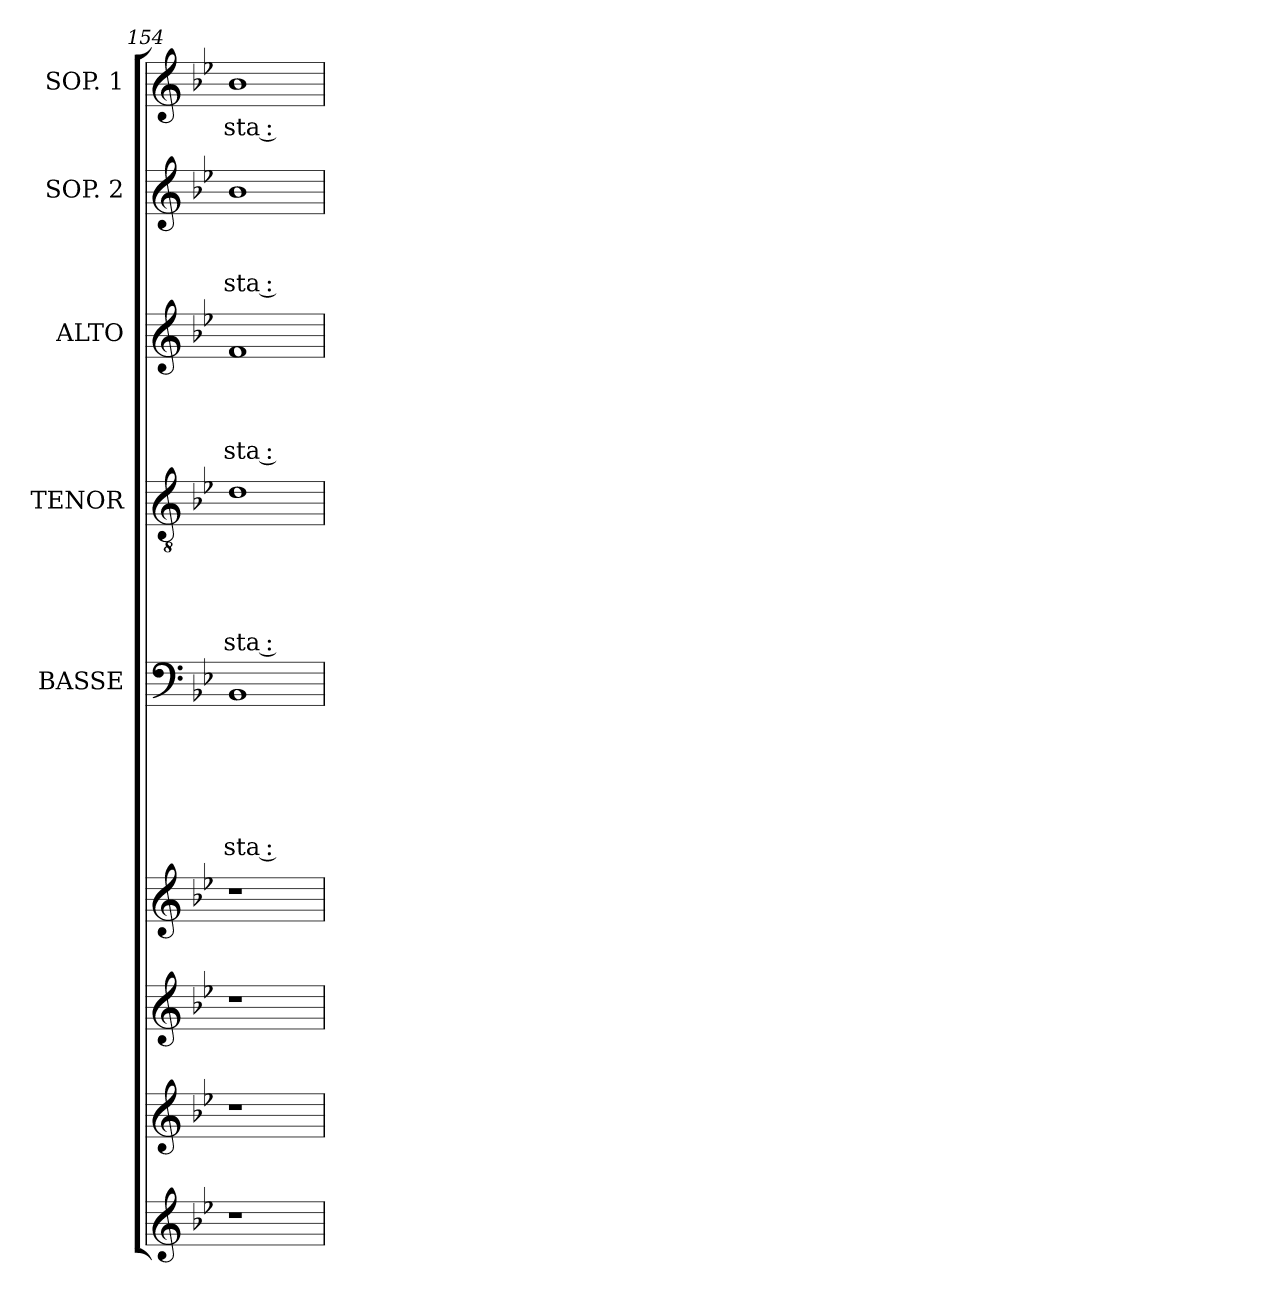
**kern	**kern	**kern	**kern	**kern	**text	**text	**text	**text	**text	**text	**kern	**text	**text	**text	**text	**text	**kern	**text	**text	**text	**text	**kern	**text	**text	**text	**kern	**text
*part9	*part8	*part7	*part6	*part5	*part5	*part5	*part5	*part5	*part5	*part5	*part4	*part4	*part4	*part4	*part4	*part4	*part3	*part3	*part3	*part3	*part3	*part2	*part2	*part2	*part2	*part1	*part1
*staff9	*staff8	*staff7	*staff6	*staff5	*staff5	*staff5	*staff5	*staff5	*staff5	*staff5	*staff4	*staff4	*staff4	*staff4	*staff4	*staff4	*staff3	*staff3	*staff3	*staff3	*staff3	*staff2	*staff2	*staff2	*staff2	*staff1	*staff1
*	*	*	*	*I"BASSE	*	*	*	*	*	*	*I"TENOR	*	*	*	*	*	*I"ALTO	*	*	*	*	*I"SOP. 2	*	*	*	*I"SOP. 1	*
*	*	*	*	*I'BAS.	*	*	*	*	*	*	*I'TEN.	*	*	*	*	*	*I'ALT.	*	*	*	*	*I'SOP. 2	*	*	*	*I'SOP. 1	*
*clefG2	*clefG2	*clefG2	*clefG2	*clefF4	*	*	*	*	*	*	*clefGv2	*	*	*	*	*	*clefG2	*	*	*	*	*clefG2	*	*	*	*clefG2	*
*k[b-e-]	*k[b-e-]	*k[b-e-]	*k[b-e-]	*k[b-e-]	*	*	*	*	*	*	*k[b-e-]	*	*	*	*	*	*k[b-e-]	*	*	*	*	*k[b-e-]	*	*	*	*k[b-e-]	*
*B-:	*B-:	*B-:	*B-:	*B-:	*	*	*	*	*	*	*B-:	*	*	*	*	*	*B-:	*	*	*	*	*B-:	*	*	*	*B-:	*
=154	=154	=154	=154	=154	=154	=154	=154	=154	=154	=154	=154	=154	=154	=154	=154	=154	=154	=154	=154	=154	=154	=154	=154	=154	=154	=154	=154
!	!	!	!	!	!	!	!	!	!	!LO:LY:b	!	!	!	!	!	!LO:LY:b	!	!	!	!	!LO:LY:b	!	!	!	!LO:LY:b	!	!LO:LY:b
1r	1r	1r	1r	1BB-	.	.	.	.	.	-sta :	1d	.	.	.	.	-sta :	1f	.	.	.	-sta :	1b-	.	.	-sta :	1b-	-sta :
=	=	=	=	=	=	=	=	=	=	=	=	=	=	=	=	=	=	=	=	=	=	=	=	=	=	=	=
*-	*-	*-	*-	*-	*-	*-	*-	*-	*-	*-	*-	*-	*-	*-	*-	*-	*-	*-	*-	*-	*-	*-	*-	*-	*-	*-	*-
